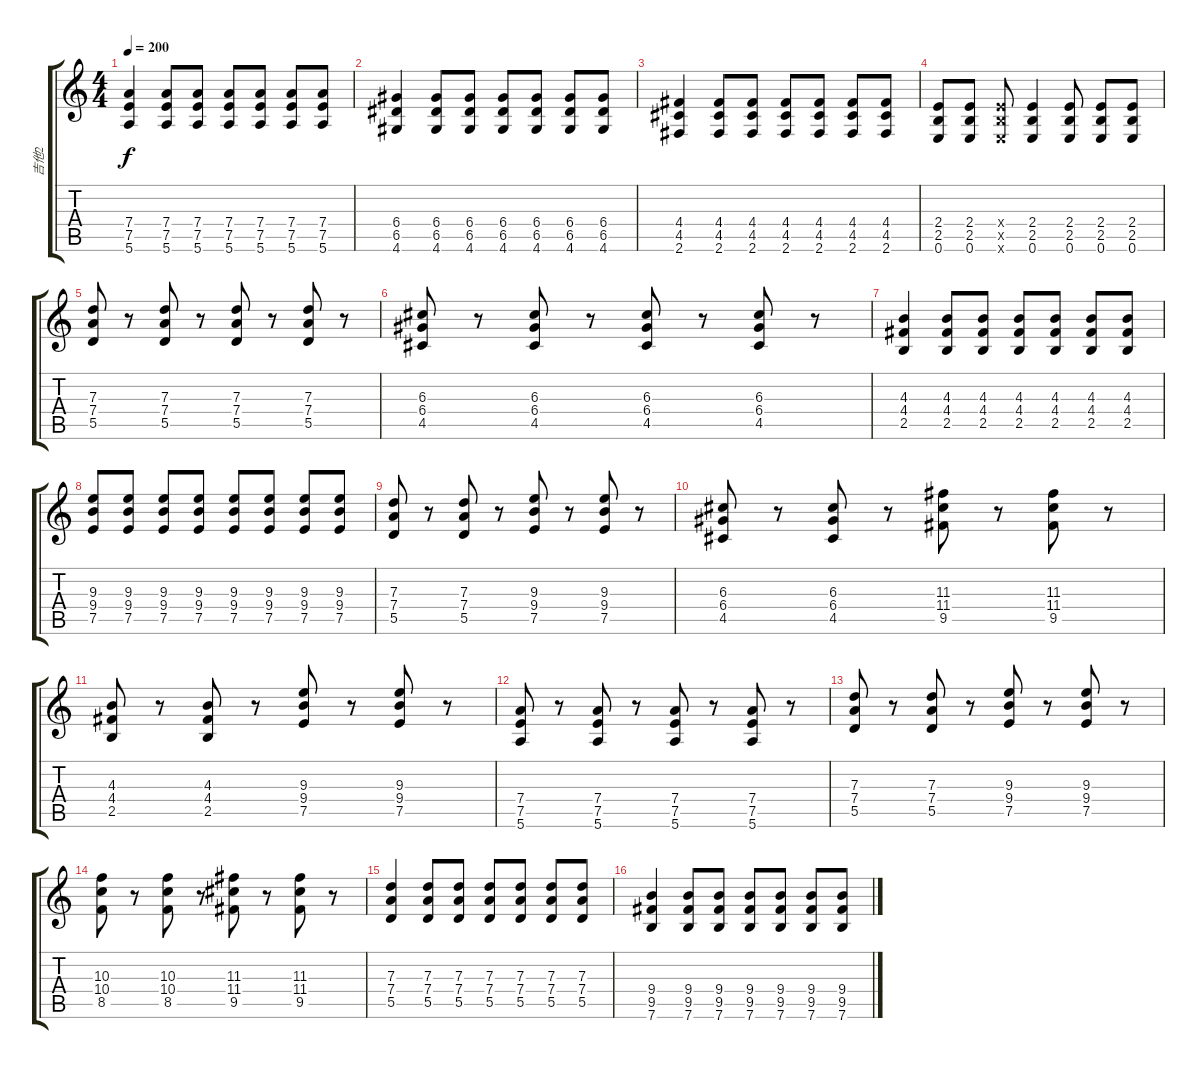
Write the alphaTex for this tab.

\track ("吉他2" "吉他2") {instrument overdrivenguitar}
\staff {score tabs}
\tuning (E4 B3 G3 D3 A2 E2) {hide}
\ts (4 4)
\tempo 200
\clef g2
\ks c
(7.4 7.5 5.6).4{dy f} (7.4 7.5 5.6).8 (7.4 7.5 5.6).8 (7.4 7.5 5.6).8 (7.4 7.5 5.6).8 (7.4 7.5 5.6).8 (7.4 7.5 5.6).8 |
(6.4 6.5 4.6).4 (6.4 6.5 4.6).8 (6.4 6.5 4.6).8 (6.4 6.5 4.6).8 (6.4 6.5 4.6).8 (6.4 6.5 4.6).8 (6.4 6.5 4.6).8 |
(4.4 4.5 2.6).4 (4.4 4.5 2.6).8 (4.4 4.5 2.6).8 (4.4 4.5 2.6).8 (4.4 4.5 2.6).8 (4.4 4.5 2.6).8 (4.4 4.5 2.6).8 |
(2.4 2.5 0.6).8 (2.4 2.5 0.6).8 (2.4{x} 2.5{x} 0.6{x}).8 (2.4 2.5 0.6).4 (2.4 2.5 0.6).8 (2.4 2.5 0.6).8 (2.4 2.5 0.6).8 |
(7.3 7.4 5.5).8 r.8 (7.3 7.4 5.5).8 r.8 (7.3 7.4 5.5).8 r.8 (7.3 7.4 5.5).8 r.8 |
(6.3 6.4 4.5).8 r.8 (6.3 6.4 4.5).8 r.8 (6.3 6.4 4.5).8 r.8 (6.3 6.4 4.5).8 r.8 |
(4.3 4.4 2.5).4 (4.3 4.4 2.5).8 (4.3 4.4 2.5).8 (4.3 4.4 2.5).8 (4.3 4.4 2.5).8 (4.3 4.4 2.5).8 (4.3 4.4 2.5).8 |
(9.3 9.4 7.5).8 (9.3 9.4 7.5).8 (9.3 9.4 7.5).8 (9.3 9.4 7.5).8 (9.3 9.4 7.5).8 (9.3 9.4 7.5).8 (9.3 9.4 7.5).8 (9.3 9.4 7.5).8 |
(7.3 7.4 5.5).8 r.8 (7.3 7.4 5.5).8 r.8 (9.3 9.4 7.5).8 r.8 (9.3 9.4 7.5).8 r.8 |
(6.3 6.4 4.5).8 r.8 (6.3 6.4 4.5).8 r.8 (11.3 11.4 9.5).8 r.8 (11.3 11.4 9.5).8 r.8 |
(4.3 4.4 2.5).8 r.8 (4.3 4.4 2.5).8 r.8 (9.3 9.4 7.5).8 r.8 (9.3 9.4 7.5).8 r.8 |
(7.4 7.5 5.6).8 r.8 (7.4 7.5 5.6).8 r.8 (7.4 7.5 5.6).8 r.8 (7.4 7.5 5.6).8 r.8 |
(7.3 7.4 5.5).8 r.8 (7.3 7.4 5.5).8 r.8 (9.3 9.4 7.5).8 r.8 (9.3 9.4 7.5).8 r.8 |
(10.3 10.4 8.5).8 r.8 (10.3 10.4 8.5).8 r.8 (11.3 11.4 9.5).8 r.8 (11.3 11.4 9.5).8 r.8 |
(7.3 7.4 5.5).4 (7.3 7.4 5.5).8 (7.3 7.4 5.5).8 (7.3 7.4 5.5).8 (7.3 7.4 5.5).8 (7.3 7.4 5.5).8 (7.3 7.4 5.5).8 |
(9.4 9.5 7.6).4 (9.4 9.5 7.6).8 (9.4 9.5 7.6).8 (9.4 9.5 7.6).8 (9.4 9.5 7.6).8 (9.4 9.5 7.6).8 (9.4 9.5 7.6).8
